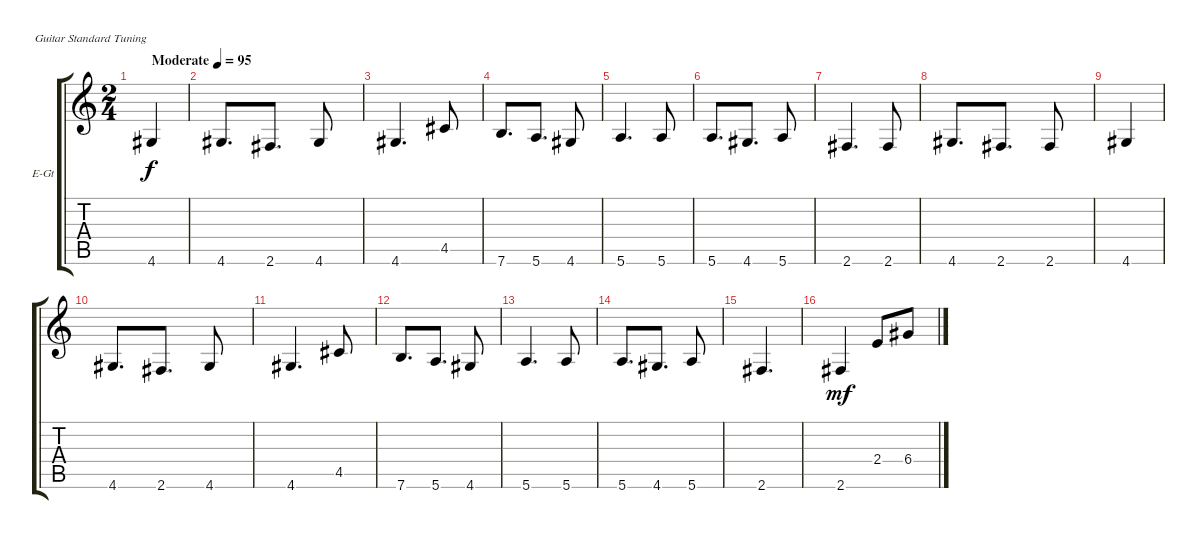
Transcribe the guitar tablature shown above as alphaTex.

\bracketExtendMode groupsimilarinstruments
\firstSystemTrackNameOrientation horizontal
\otherSystemsTrackNameOrientation horizontal
\track ("Äîðîæêà 1" "E-Gt") {instrument overdrivenguitar}
\staff {score tabs}
\tuning (E4 B3 G3 D3 A2 E2)
\ts (2 4)
\tempo (95 "Moderate")
\clef g2
\ks c
4.6.4{dy f instrument overdrivenguitar} |
4.6.8{d} 2.6.8{d} 4.6.8 |
4.6.4{d} 4.5.8 |
7.6.8{d} 5.6.8{d} 4.6.8 |
5.6.4{d} 5.6.8 |
5.6.8{d} 4.6.8{d} 5.6.8 |
2.6.4{d} 2.6.8 |
4.6.8{d} 2.6.8{d} 2.6.8 |
4.6.4 |
4.6.8{d} 2.6.8{d} 4.6.8 |
4.6.4{d} 4.5.8 |
7.6.8{d} 5.6.8{d} 4.6.8 |
5.6.4{d} 5.6.8 |
5.6.8{d} 4.6.8{d} 5.6.8 |
2.6.4{d} |
2.6.4{dy mf} 2.4.8 6.4.8
